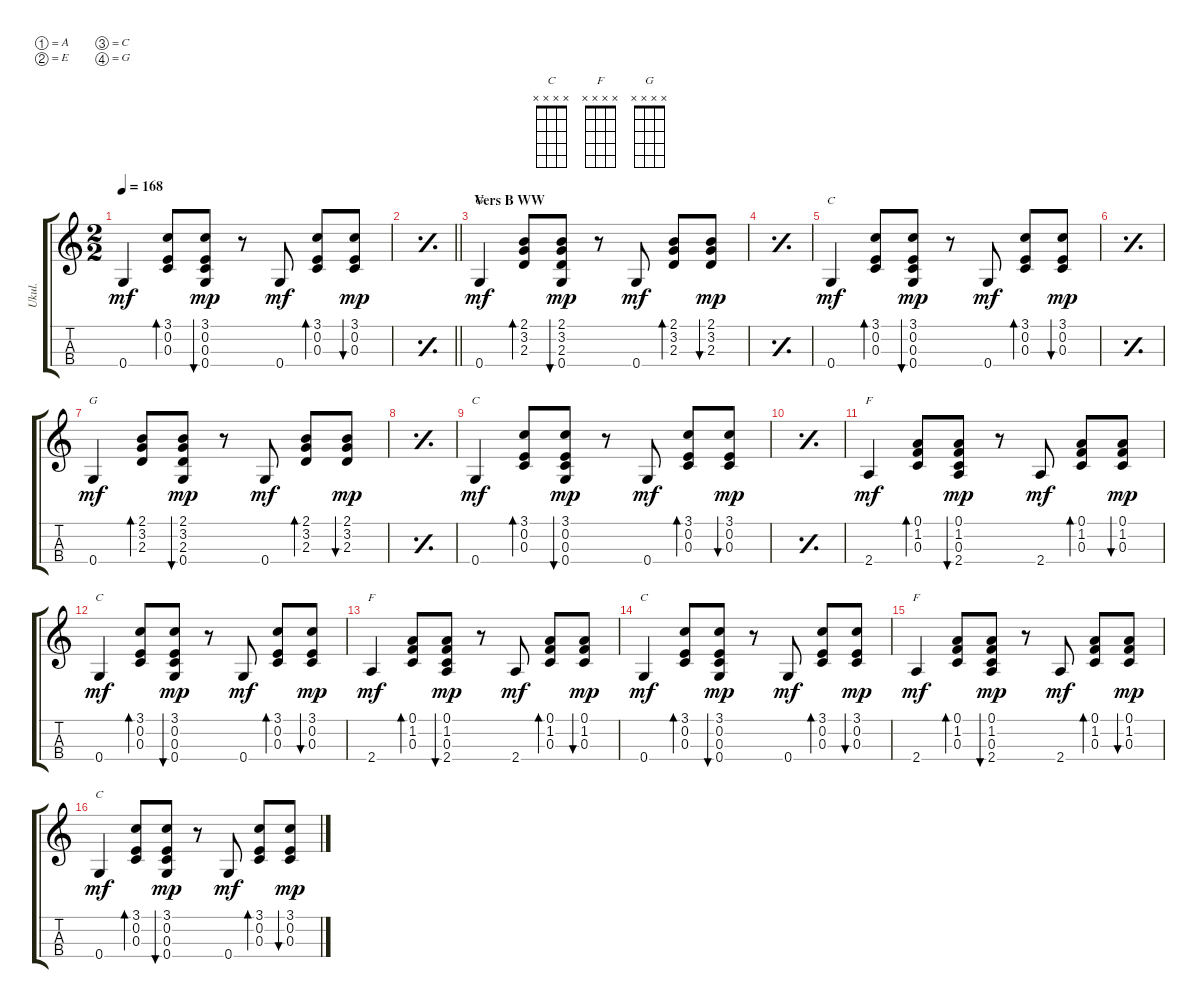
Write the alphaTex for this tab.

\bracketExtendMode groupsimilarinstruments
\multiTrackTrackNamePolicy hidden
\otherSystemsTrackNameOrientation horizontal
\track ("Ukulele" "Ukul.") {mute instrument acousticguitarnylon}
\staff {score tabs}
\tuning (A4 E4 C4 G3)
\displaytranspose 0
\chord ("C" x x x x)
\chord ("F" x x x x)
\chord ("G" x x x x)
\ts (2 2)
\tempo 168
\clef g2
\ks c
0.4.4{dy mf beam Up} (3.1 0.2 0.3).8{bd 30 beam Up} (3.1 0.2 0.3 0.4).8{bu 30 dy mp beam Up} r.8{beam Up} 0.4.8{dy mf beam Up} (3.1 0.2 0.3).8{bd 30 beam Up} (3.1 0.2 0.3).8{bu 30 dy mp beam Up} |
\simile simple
\barLineRight lightlight
|
\section ("" "Vers B WW")
\simile none
0.4.4{ch "G" dy mf beam Up} (2.1 3.2 2.3).8{bd 30 beam Up} (2.1 3.2 2.3 0.4).8{bu 30 dy mp beam Up} r.8{beam Up} 0.4.8{dy mf beam Up} (2.1 3.2 2.3).8{bd 30 beam Up} (2.1 3.2 2.3).8{bu 30 dy mp beam Up} |
\simile simple
|
\simile none
0.4.4{ch "C" dy mf beam Up} (3.1 0.2 0.3).8{bd 30 beam Up} (3.1 0.2 0.3 0.4).8{bu 30 dy mp beam Up} r.8{beam Up} 0.4.8{dy mf beam Up} (3.1 0.2 0.3).8{bd 30 beam Up} (3.1 0.2 0.3).8{bu 30 dy mp beam Up} |
\simile simple
|
\simile none
0.4.4{ch "G" dy mf beam Up} (2.1 3.2 2.3).8{bd 30 beam Up} (2.1 3.2 2.3 0.4).8{bu 30 dy mp beam Up} r.8{beam Up} 0.4.8{dy mf beam Up} (2.1 3.2 2.3).8{bd 30 beam Up} (2.1 3.2 2.3).8{bu 30 dy mp beam Up} |
\simile simple
|
\simile none
0.4.4{ch "C" dy mf beam Up} (3.1 0.2 0.3).8{bd 30 beam Up} (3.1 0.2 0.3 0.4).8{bu 30 dy mp beam Up} r.8{beam Up} 0.4.8{dy mf beam Up} (3.1 0.2 0.3).8{bd 30 beam Up} (3.1 0.2 0.3).8{bu 30 dy mp beam Up} |
\simile simple
|
\simile none
2.4.4{ch "F" dy mf beam Up} (0.1 1.2 0.3).8{bd 30 beam Up} (0.1 1.2 0.3 2.4).8{bu 30 dy mp beam Up} r.8{beam Up} 2.4.8{dy mf beam Up} (0.1 1.2 0.3).8{bd 30 beam Up} (0.1 1.2 0.3).8{bu 30 dy mp beam Up} |
0.4.4{ch "C" dy mf beam Up} (3.1 0.2 0.3).8{bd 30 beam Up} (3.1 0.2 0.3 0.4).8{bu 30 dy mp beam Up} r.8{beam Up} 0.4.8{dy mf beam Up} (3.1 0.2 0.3).8{bd 30 beam Up} (3.1 0.2 0.3).8{bu 30 dy mp beam Up} |
2.4.4{ch "F" dy mf beam Up} (0.1 1.2 0.3).8{bd 30 beam Up} (0.1 1.2 0.3 2.4).8{bu 30 dy mp beam Up} r.8{beam Up} 2.4.8{dy mf beam Up} (0.1 1.2 0.3).8{bd 30 beam Up} (0.1 1.2 0.3).8{bu 30 dy mp beam Up} |
0.4.4{ch "C" dy mf beam Up} (3.1 0.2 0.3).8{bd 30 beam Up} (3.1 0.2 0.3 0.4).8{bu 30 dy mp beam Up} r.8{beam Up} 0.4.8{dy mf beam Up} (3.1 0.2 0.3).8{bd 30 beam Up} (3.1 0.2 0.3).8{bu 30 dy mp beam Up} |
2.4.4{ch "F" dy mf beam Up} (0.1 1.2 0.3).8{bd 30 beam Up} (0.1 1.2 0.3 2.4).8{bu 30 dy mp beam Up} r.8{beam Up} 2.4.8{dy mf beam Up} (0.1 1.2 0.3).8{bd 30 beam Up} (0.1 1.2 0.3).8{bu 30 dy mp beam Up} |
0.4.4{ch "C" dy mf beam Up} (3.1 0.2 0.3).8{bd 30 beam Up} (3.1 0.2 0.3 0.4).8{bu 30 dy mp beam Up} r.8{beam Up} 0.4.8{dy mf beam Up} (3.1 0.2 0.3).8{bd 30 beam Up} (3.1 0.2 0.3).8{bu 30 dy mp beam Up}
